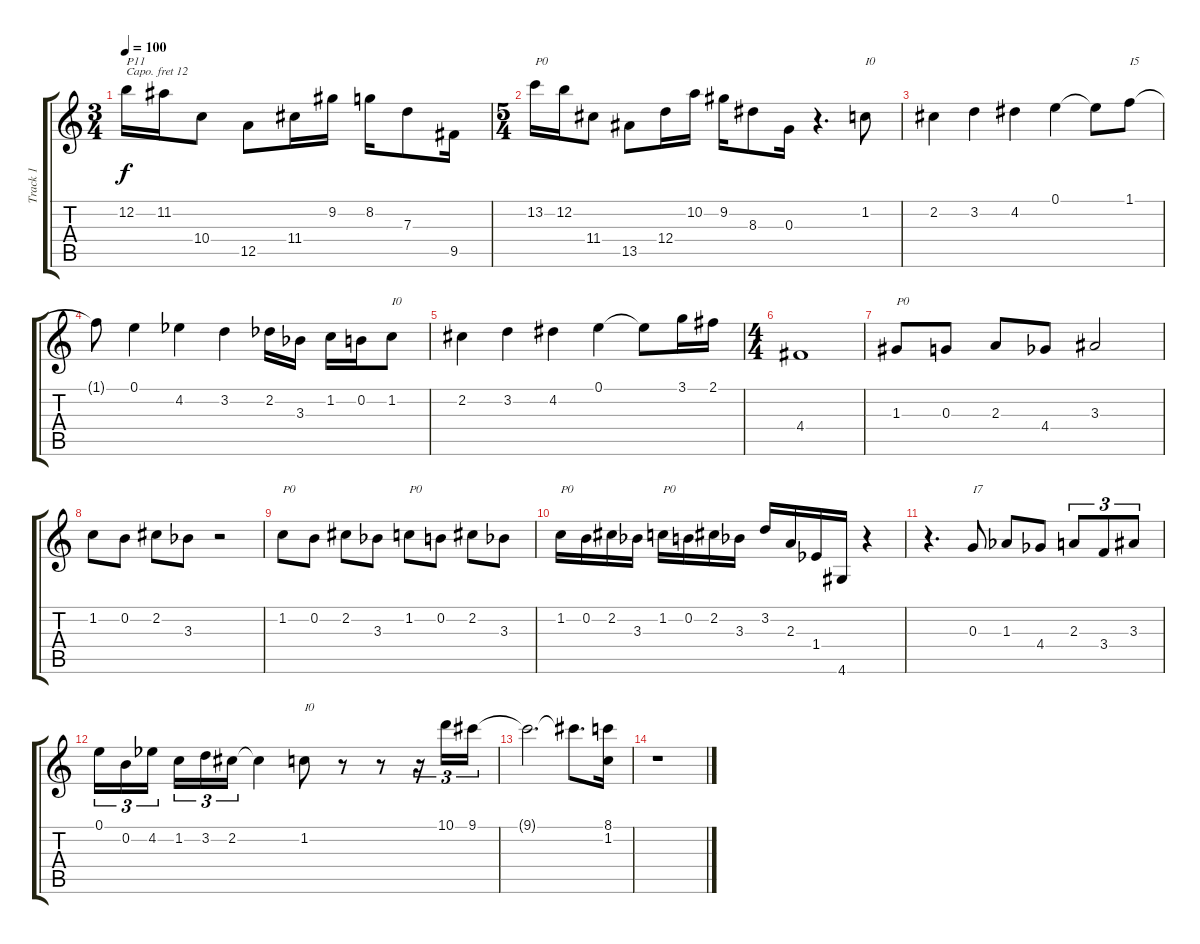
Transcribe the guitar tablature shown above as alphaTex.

\track ("Track 1" "Track 1") {instrument acousticgrandpiano}
\staff {score tabs}
\capo 12
\tuning (E4 B3 G3 D3 A2 E2) {hide}
\ts (3 4)
\tempo 100
\clef g2
\ks c
12.2.16{txt "P11" dy f} 11.2.16 10.4.8 12.5.8 11.4.16 9.2.16 8.2.16 7.3.8 9.5.16 |
\ts (5 4)
13.2.16{txt "P0 "} 12.2.16 11.4.8 13.5.8 12.4.16 10.2.16 9.2.16 8.3.8 0.3.16 r.4{d} 1.2.8{txt "I0"} |
2.2.4 3.2.4 4.2.4 0.1.4 0.1{t}.8 1.1.8{txt "I5"} |
1.1{t}.8 0.1.4 4.2{acc b}.4 3.2.4 2.2{acc b}.16 3.3{acc b}.16 1.2.16 0.2.16 1.2.8{txt "I0"} |
2.2.4 3.2.4 4.2.4 0.1.4 0.1{t}.8 3.1.16 2.1.16 |
\ts (4 4)
4.4.1 |
1.3.8{txt "P0"} 0.3.8 2.3.8 4.4{acc b}.8 3.3.2 |
1.2.8 0.2.8 2.2.8 3.3{acc b}.8 r.2 |
1.2.8{txt "P0"} 0.2.8 2.2.8 3.3{acc b}.8 1.2.8{txt "P0"} 0.2.8 2.2.8 3.3{acc b}.8 |
1.2.16{txt "P0"} 0.2.16 2.2.16 3.3{acc b}.16 1.2.16{txt "P0"} 0.2.16 2.2.16 3.3{acc b}.16 3.2.16 2.3.16 1.4{acc b}.16 4.6.16 r.4 |
r.4{d} 0.3.8{txt "I7"} 1.3{acc b}.8 4.4{acc b}.8 2.3.8{tu (3 2)} 3.4.8{tu (3 2)} 3.3.8{tu (3 2)} |
0.1.16{tu (3 2)} 0.2.16{tu (3 2)} 4.2{acc b}.16{tu (3 2) beam splitsecondary} 1.2.16{tu (3 2)} 3.2.16{tu (3 2)} 2.2.16{tu (3 2)} 2.2{t}.4 1.2.8{txt "I0"} r.8 r.8 r.16{tu (3 2)} 10.1.16{tu (3 2)} 9.1.16{tu (3 2)} |
9.1{t}.2{d} 9.1{t}.8{d} (8.1 1.2).16 |
r.1
